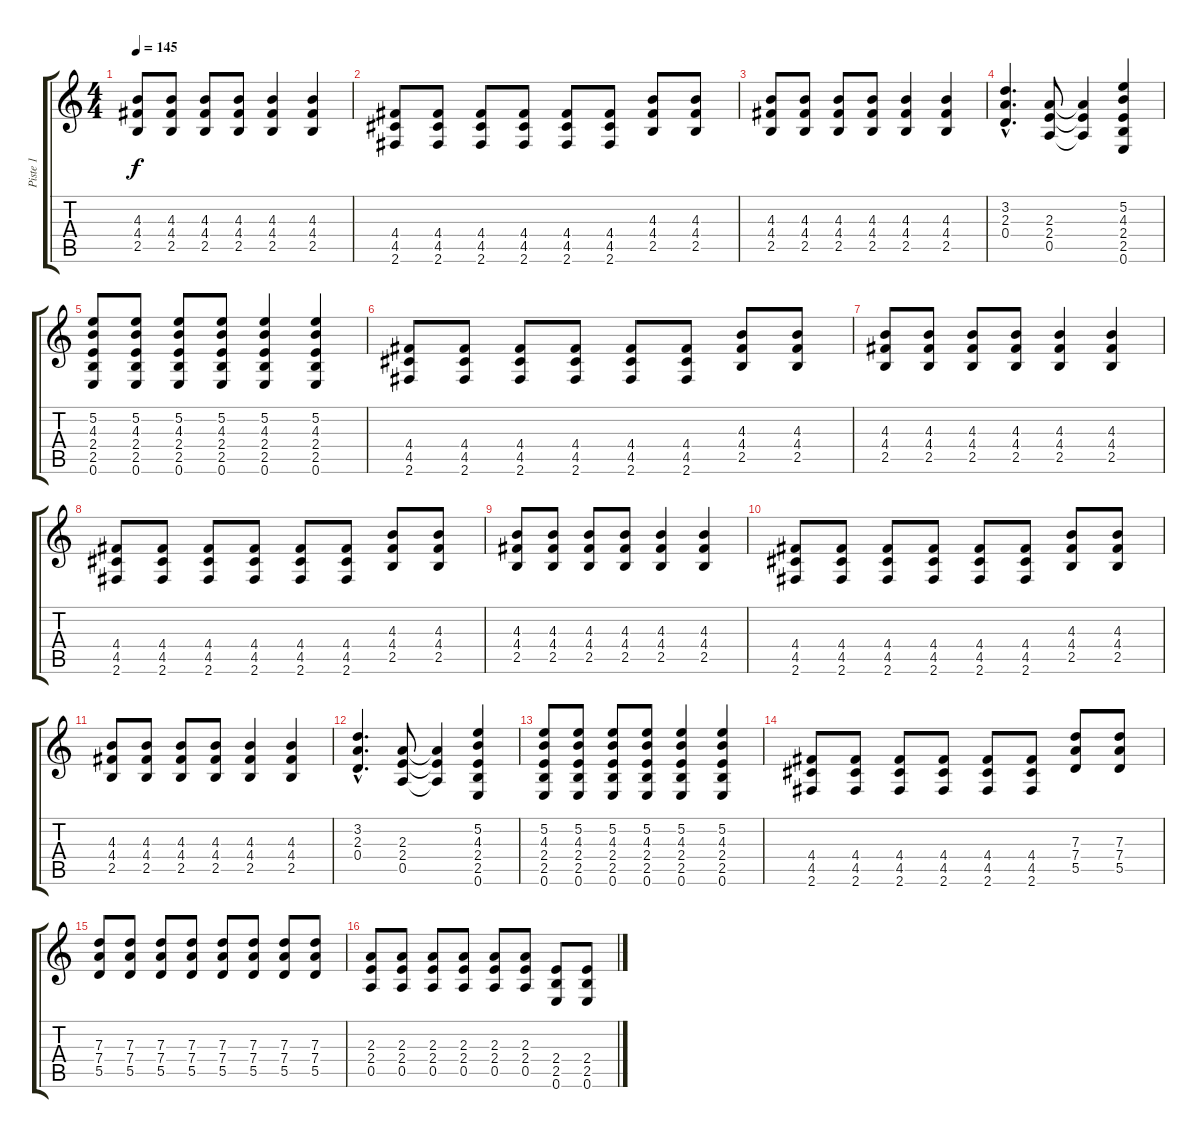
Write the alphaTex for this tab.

\track ("Piste 1" "Piste 1") {instrument distortionguitar}
\staff {score tabs}
\tuning (E4 B3 G3 D3 A2 E2) {hide}
\ts (4 4)
\tempo 145
\clef g2
\ks c
(4.3 4.4 2.5).8{dy f} (4.3 4.4 2.5).8 (4.3 4.4 2.5).8 (4.3 4.4 2.5).8 (4.3 4.4 2.5).4 (4.3 4.4 2.5).4 |
(4.4 4.5 2.6).8 (4.4 4.5 2.6).8 (4.4 4.5 2.6).8 (4.4 4.5 2.6).8 (4.4 4.5 2.6).8 (4.4 4.5 2.6).8 (4.3 4.4 2.5).8 (4.3 4.4 2.5).8 |
(4.3 4.4 2.5).8 (4.3 4.4 2.5).8 (4.3 4.4 2.5).8 (4.3 4.4 2.5).8 (4.3 4.4 2.5).4 (4.3 4.4 2.5).4 |
(3.2{hac} 2.3{hac} 0.4{hac}).4{d} (2.3 2.4 0.5).8 (2.3{t} 2.4{t} 0.5{t}).4 (5.2 4.3 2.4 2.5 0.6).4 |
(5.2 4.3 2.4 2.5 0.6).8 (5.2 4.3 2.4 2.5 0.6).8 (5.2 4.3 2.4 2.5 0.6).8 (5.2 4.3 2.4 2.5 0.6).8 (5.2 4.3 2.4 2.5 0.6).4 (5.2 4.3 2.4 2.5 0.6).4 |
(4.4 4.5 2.6).8 (4.4 4.5 2.6).8 (4.4 4.5 2.6).8 (4.4 4.5 2.6).8 (4.4 4.5 2.6).8 (4.4 4.5 2.6).8 (4.3 4.4 2.5).8 (4.3 4.4 2.5).8 |
(4.3 4.4 2.5).8 (4.3 4.4 2.5).8 (4.3 4.4 2.5).8 (4.3 4.4 2.5).8 (4.3 4.4 2.5).4 (4.3 4.4 2.5).4 |
(4.4 4.5 2.6).8 (4.4 4.5 2.6).8 (4.4 4.5 2.6).8 (4.4 4.5 2.6).8 (4.4 4.5 2.6).8 (4.4 4.5 2.6).8 (4.3 4.4 2.5).8 (4.3 4.4 2.5).8 |
(4.3 4.4 2.5).8 (4.3 4.4 2.5).8 (4.3 4.4 2.5).8 (4.3 4.4 2.5).8 (4.3 4.4 2.5).4 (4.3 4.4 2.5).4 |
(4.4 4.5 2.6).8 (4.4 4.5 2.6).8 (4.4 4.5 2.6).8 (4.4 4.5 2.6).8 (4.4 4.5 2.6).8 (4.4 4.5 2.6).8 (4.3 4.4 2.5).8 (4.3 4.4 2.5).8 |
(4.3 4.4 2.5).8 (4.3 4.4 2.5).8 (4.3 4.4 2.5).8 (4.3 4.4 2.5).8 (4.3 4.4 2.5).4 (4.3 4.4 2.5).4 |
(3.2{hac} 2.3{hac} 0.4{hac}).4{d} (2.3 2.4 0.5).8 (2.3{t} 2.4{t} 0.5{t}).4 (5.2 4.3 2.4 2.5 0.6).4 |
(5.2 4.3 2.4 2.5 0.6).8 (5.2 4.3 2.4 2.5 0.6).8 (5.2 4.3 2.4 2.5 0.6).8 (5.2 4.3 2.4 2.5 0.6).8 (5.2 4.3 2.4 2.5 0.6).4 (5.2 4.3 2.4 2.5 0.6).4 |
(4.4 4.5 2.6).8 (4.4 4.5 2.6).8 (4.4 4.5 2.6).8 (4.4 4.5 2.6).8 (4.4 4.5 2.6).8 (4.4 4.5 2.6).8 (7.3 7.4 5.5).8 (7.3 7.4 5.5).8 |
(7.3 7.4 5.5).8 (7.3 7.4 5.5).8 (7.3 7.4 5.5).8 (7.3 7.4 5.5).8 (7.3 7.4 5.5).8 (7.3 7.4 5.5).8 (7.3 7.4 5.5).8 (7.3 7.4 5.5).8 |
(2.3 2.4 0.5).8 (2.3 2.4 0.5).8 (2.3 2.4 0.5).8 (2.3 2.4 0.5).8 (2.3 2.4 0.5).8 (2.3 2.4 0.5).8 (2.4 2.5 0.6).8 (2.4 2.5 0.6).8
